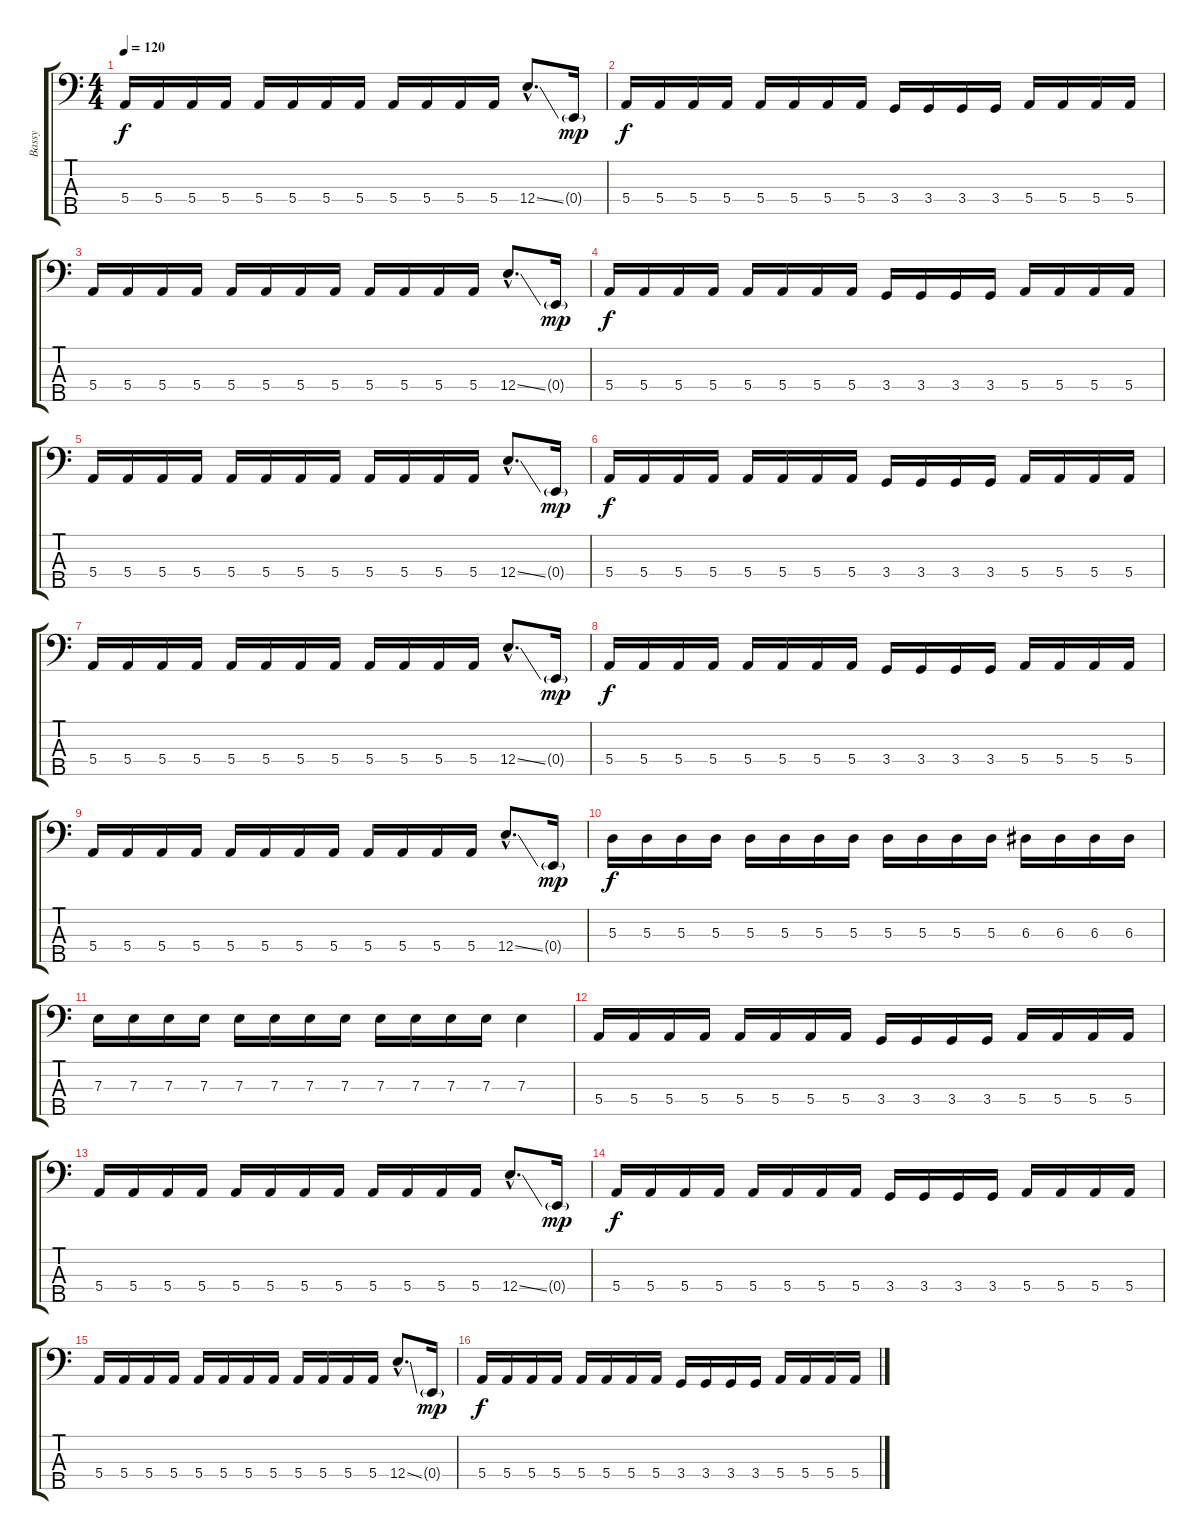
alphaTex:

\track ("Bassy" "Bassy") {instrument electricbassfinger}
\staff {score tabs}
\tuning (G2 D2 A1 E1 B0) {hide}
\ts (4 4)
\tempo 120
\clef f4
\ks c
5.4.16{dy f} 5.4.16 5.4.16 5.4.16 5.4.16 5.4.16 5.4.16 5.4.16 5.4.16 5.4.16 5.4.16 5.4.16 12.4{ss hac}.8{d} 0.4{g}.16{dy mp} |
5.4.16{dy f} 5.4.16 5.4.16 5.4.16 5.4.16 5.4.16 5.4.16 5.4.16 3.4.16 3.4.16 3.4.16 3.4.16 5.4.16 5.4.16 5.4.16 5.4.16 |
5.4.16 5.4.16 5.4.16 5.4.16 5.4.16 5.4.16 5.4.16 5.4.16 5.4.16 5.4.16 5.4.16 5.4.16 12.4{ss hac}.8{d} 0.4{g}.16{dy mp} |
5.4.16{dy f} 5.4.16 5.4.16 5.4.16 5.4.16 5.4.16 5.4.16 5.4.16 3.4.16 3.4.16 3.4.16 3.4.16 5.4.16 5.4.16 5.4.16 5.4.16 |
5.4.16 5.4.16 5.4.16 5.4.16 5.4.16 5.4.16 5.4.16 5.4.16 5.4.16 5.4.16 5.4.16 5.4.16 12.4{ss hac}.8{d} 0.4{g}.16{dy mp} |
5.4.16{dy f} 5.4.16 5.4.16 5.4.16 5.4.16 5.4.16 5.4.16 5.4.16 3.4.16 3.4.16 3.4.16 3.4.16 5.4.16 5.4.16 5.4.16 5.4.16 |
5.4.16 5.4.16 5.4.16 5.4.16 5.4.16 5.4.16 5.4.16 5.4.16 5.4.16 5.4.16 5.4.16 5.4.16 12.4{ss hac}.8{d} 0.4{g}.16{dy mp} |
5.4.16{dy f} 5.4.16 5.4.16 5.4.16 5.4.16 5.4.16 5.4.16 5.4.16 3.4.16 3.4.16 3.4.16 3.4.16 5.4.16 5.4.16 5.4.16 5.4.16 |
5.4.16 5.4.16 5.4.16 5.4.16 5.4.16 5.4.16 5.4.16 5.4.16 5.4.16 5.4.16 5.4.16 5.4.16 12.4{ss hac}.8{d} 0.4{g}.16{dy mp} |
5.3.16{dy f} 5.3.16 5.3.16 5.3.16 5.3.16 5.3.16 5.3.16 5.3.16 5.3.16 5.3.16 5.3.16 5.3.16 6.3.16 6.3.16 6.3.16 6.3.16 |
7.3.16 7.3.16 7.3.16 7.3.16 7.3.16 7.3.16 7.3.16 7.3.16 7.3.16 7.3.16 7.3.16 7.3.16 7.3.4 |
5.4.16 5.4.16 5.4.16 5.4.16 5.4.16 5.4.16 5.4.16 5.4.16 3.4.16 3.4.16 3.4.16 3.4.16 5.4.16 5.4.16 5.4.16 5.4.16 |
5.4.16 5.4.16 5.4.16 5.4.16 5.4.16 5.4.16 5.4.16 5.4.16 5.4.16 5.4.16 5.4.16 5.4.16 12.4{ss hac}.8{d} 0.4{g}.16{dy mp} |
5.4.16{dy f} 5.4.16 5.4.16 5.4.16 5.4.16 5.4.16 5.4.16 5.4.16 3.4.16 3.4.16 3.4.16 3.4.16 5.4.16 5.4.16 5.4.16 5.4.16 |
5.4.16 5.4.16 5.4.16 5.4.16 5.4.16 5.4.16 5.4.16 5.4.16 5.4.16 5.4.16 5.4.16 5.4.16 12.4{ss hac}.8{d} 0.4{g}.16{dy mp} |
5.4.16{dy f} 5.4.16 5.4.16 5.4.16 5.4.16 5.4.16 5.4.16 5.4.16 3.4.16 3.4.16 3.4.16 3.4.16 5.4.16 5.4.16 5.4.16 5.4.16
